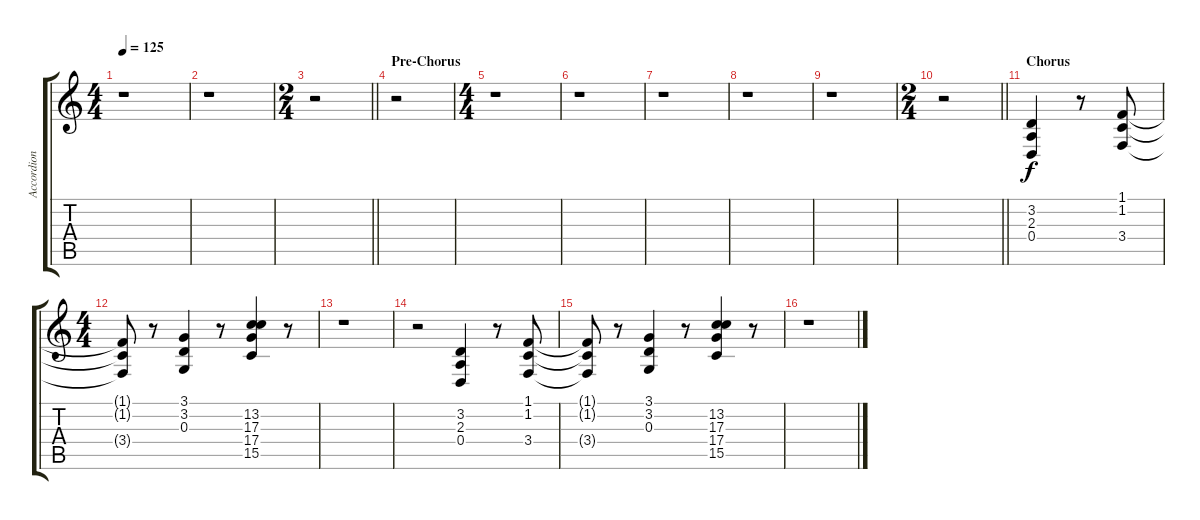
\track ("Accordion" "Accordion") {instrument accordion}
\staff {score tabs}
\tuning (E4 B3 G3 D3 A2 E2) {hide}
\ts (4 4)
\tempo 125
\clef g2
\ks c
r.1{dy f} |
r.1 |
\ts (2 4)
\barLineRight lightlight
r.2 |
\section ("" "Pre-Chorus")
r.2 |
\ts (4 4)
r.1 |
r.1 |
r.1 |
r.1 |
r.1 |
\ts (2 4)
\barLineRight lightlight
r.2 |
\section ("" "Chorus")
(3.2 2.3 0.4).4 r.8 (1.1 1.2 3.4).8 |
\ts (4 4)
(1.1{t} 1.2{t} 3.4{t}).8 r.8 (3.1 3.2 0.3).4 r.8 (13.2 17.3 17.4 15.5).4 r.8 |
r.1 |
r.2 (3.2 2.3 0.4).4 r.8 (1.1 1.2 3.4).8 |
(1.1{t} 1.2{t} 3.4{t}).8 r.8 (3.1 3.2 0.3).4 r.8 (13.2 17.3 17.4 15.5).4 r.8 |
r.1
